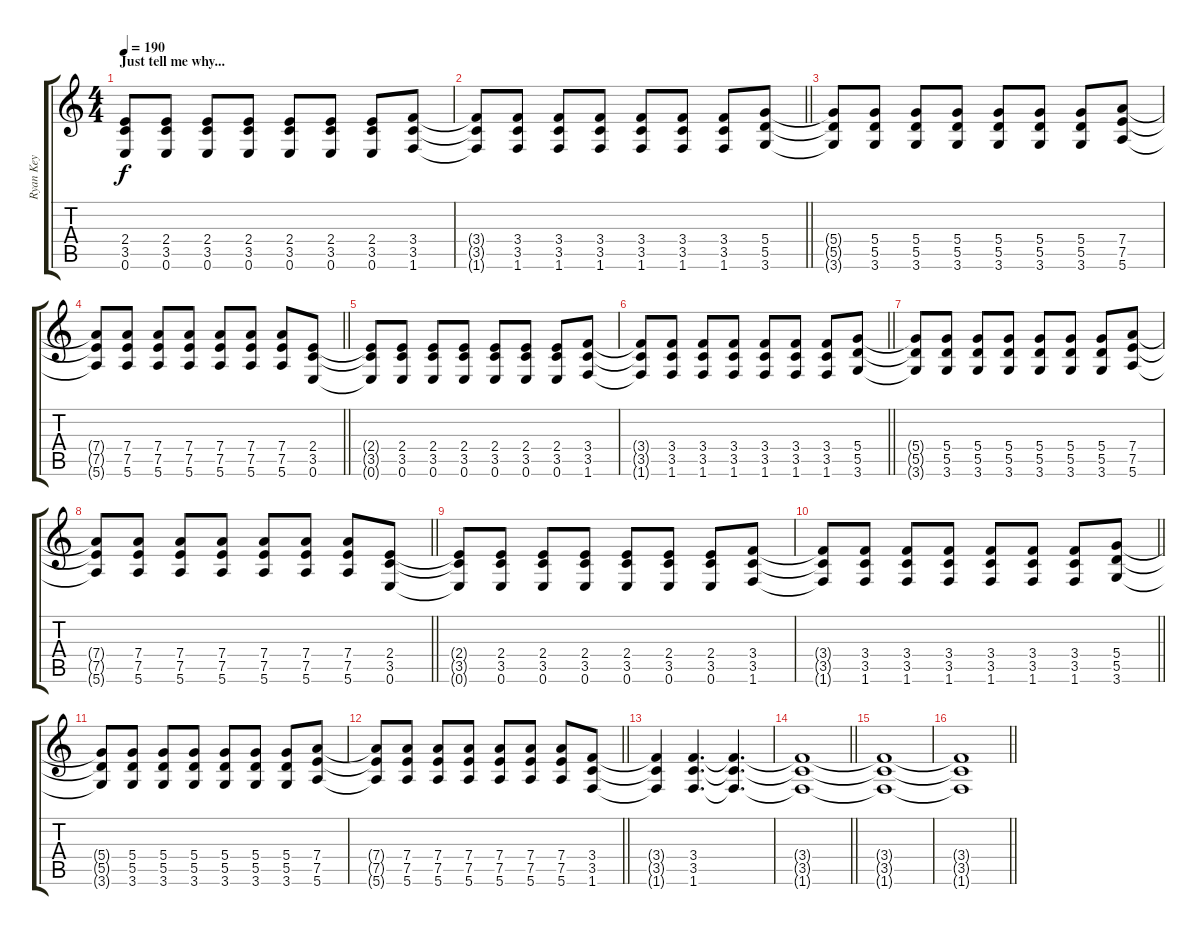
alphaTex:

\track ("Ryan Key" "Ryan Key") {instrument distortionguitar}
\staff {score tabs}
\tuning (E4 B3 G3 D3 A2 E2) {hide}
\ts (4 4)
\section ("" "Just tell me why...")
\tempo 190
\clef g2
\ks c
(2.4{t} 3.5{t} 0.6{t}).8{dy f} (2.4 3.5 0.6).8 (2.4 3.5 0.6).8 (2.4 3.5 0.6).8 (2.4 3.5 0.6).8 (2.4 3.5 0.6).8 (2.4 3.5 0.6).8 (3.4 3.5 1.6).8 |
\barLineRight lightlight
(3.4{t} 3.5{t} 1.6{t}).8 (3.4 3.5 1.6).8 (3.4 3.5 1.6).8 (3.4 3.5 1.6).8 (3.4 3.5 1.6).8 (3.4 3.5 1.6).8 (3.4 3.5 1.6).8 (5.4 5.5 3.6).8 |
(5.4{t} 5.5{t} 3.6{t}).8 (5.4 5.5 3.6).8 (5.4 5.5 3.6).8 (5.4 5.5 3.6).8 (5.4 5.5 3.6).8 (5.4 5.5 3.6).8 (5.4 5.5 3.6).8 (7.4 7.5 5.6).8 |
\barLineRight lightlight
(7.4{t} 7.5{t} 5.6{t}).8 (7.4 7.5 5.6).8 (7.4 7.5 5.6).8 (7.4 7.5 5.6).8 (7.4 7.5 5.6).8 (7.4 7.5 5.6).8 (7.4 7.5 5.6).8 (2.4 3.5 0.6).8 |
(2.4{t} 3.5{t} 0.6{t}).8 (2.4 3.5 0.6).8 (2.4 3.5 0.6).8 (2.4 3.5 0.6).8 (2.4 3.5 0.6).8 (2.4 3.5 0.6).8 (2.4 3.5 0.6).8 (3.4 3.5 1.6).8 |
\barLineRight lightlight
(3.4{t} 3.5{t} 1.6{t}).8 (3.4 3.5 1.6).8 (3.4 3.5 1.6).8 (3.4 3.5 1.6).8 (3.4 3.5 1.6).8 (3.4 3.5 1.6).8 (3.4 3.5 1.6).8 (5.4 5.5 3.6).8 |
(5.4{t} 5.5{t} 3.6{t}).8 (5.4 5.5 3.6).8 (5.4 5.5 3.6).8 (5.4 5.5 3.6).8 (5.4 5.5 3.6).8 (5.4 5.5 3.6).8 (5.4 5.5 3.6).8 (7.4 7.5 5.6).8 |
\barLineRight lightlight
(7.4{t} 7.5{t} 5.6{t}).8 (7.4 7.5 5.6).8 (7.4 7.5 5.6).8 (7.4 7.5 5.6).8 (7.4 7.5 5.6).8 (7.4 7.5 5.6).8 (7.4 7.5 5.6).8 (2.4 3.5 0.6).8 |
(2.4{t} 3.5{t} 0.6{t}).8 (2.4 3.5 0.6).8 (2.4 3.5 0.6).8 (2.4 3.5 0.6).8 (2.4 3.5 0.6).8 (2.4 3.5 0.6).8 (2.4 3.5 0.6).8 (3.4 3.5 1.6).8 |
\barLineRight lightlight
(3.4{t} 3.5{t} 1.6{t}).8 (3.4 3.5 1.6).8 (3.4 3.5 1.6).8 (3.4 3.5 1.6).8 (3.4 3.5 1.6).8 (3.4 3.5 1.6).8 (3.4 3.5 1.6).8 (5.4 5.5 3.6).8 |
(5.4{t} 5.5{t} 3.6{t}).8 (5.4 5.5 3.6).8 (5.4 5.5 3.6).8 (5.4 5.5 3.6).8 (5.4 5.5 3.6).8 (5.4 5.5 3.6).8 (5.4 5.5 3.6).8 (7.4 7.5 5.6).8 |
\barLineRight lightlight
(7.4{t} 7.5{t} 5.6{t}).8 (7.4 7.5 5.6).8 (7.4 7.5 5.6).8 (7.4 7.5 5.6).8 (7.4 7.5 5.6).8 (7.4 7.5 5.6).8 (7.4 7.5 5.6).8 (3.4 3.5 1.6).8 |
(3.4{t} 3.5{t} 1.6{t}).4 (3.4 3.5 1.6).4{d} (3.4{t} 3.5{t} 1.6{t}).4{d} |
\barLineRight lightlight
(3.4{t} 3.5{t} 1.6{t}).1 |
(3.4{t} 3.5{t} 1.6{t}).1 |
\barLineRight lightlight
(3.4{t} 3.5{t} 1.6{t}).1
